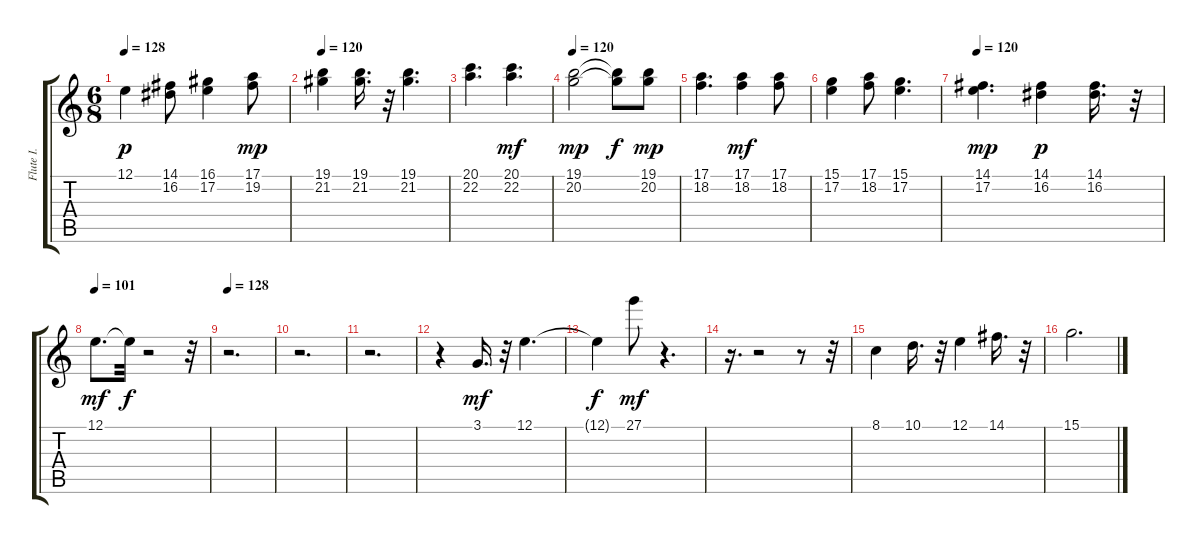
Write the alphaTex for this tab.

\track ("Flute I." "Flute I.") {instrument flute}
\staff {score tabs}
\tuning (E4 B3 G3 D3 A2 E2) {hide}
\ts (6 8)
\tempo 128
\clef g2
\ks c
12.1.4{dy p} (14.1 16.2).8 (16.1 17.2).4 (17.1 19.2).8{dy mp} |
\tempo 120
(19.1 21.2).4 (19.1 21.2).16{d} r.32 (19.1 21.2).4{d} |
(20.1 22.2).4{d} (20.1 22.2).4{d dy mf} |
\tempo 120
(19.1 20.2).2{dy mp} (19.1{t} 20.2{t}).8{dy f} (19.1 20.2).8{dy mp} |
(17.1 18.2).4{d} (17.1 18.2).4{dy mf} (17.1 18.2).8 |
(15.1 17.2).4 (17.1 18.2).8 (15.1 17.2).4{d} |
\tempo 120
(14.1 17.2).4{d dy mp} (14.1 16.2).4{dy p} (14.1 16.2).16{d} r.32 |
\tempo 101
12.1.8{d dy mf volume 16} 12.1{t}.32{dy f} r.2 r.32 |
\tempo 128
r.2{d} |
r.2{d} |
r.2{d} |
r.4 3.1.16{d dy mf} r.32 12.1.4{d} |
12.1{t}.4{dy f} 27.1.8{dy mf} r.4{d} |
r.16{d} r.2 r.8 r.32 |
8.1.4 10.1.16{d} r.32 12.1.4 14.1.16{d} r.32 |
15.1.2{d}
